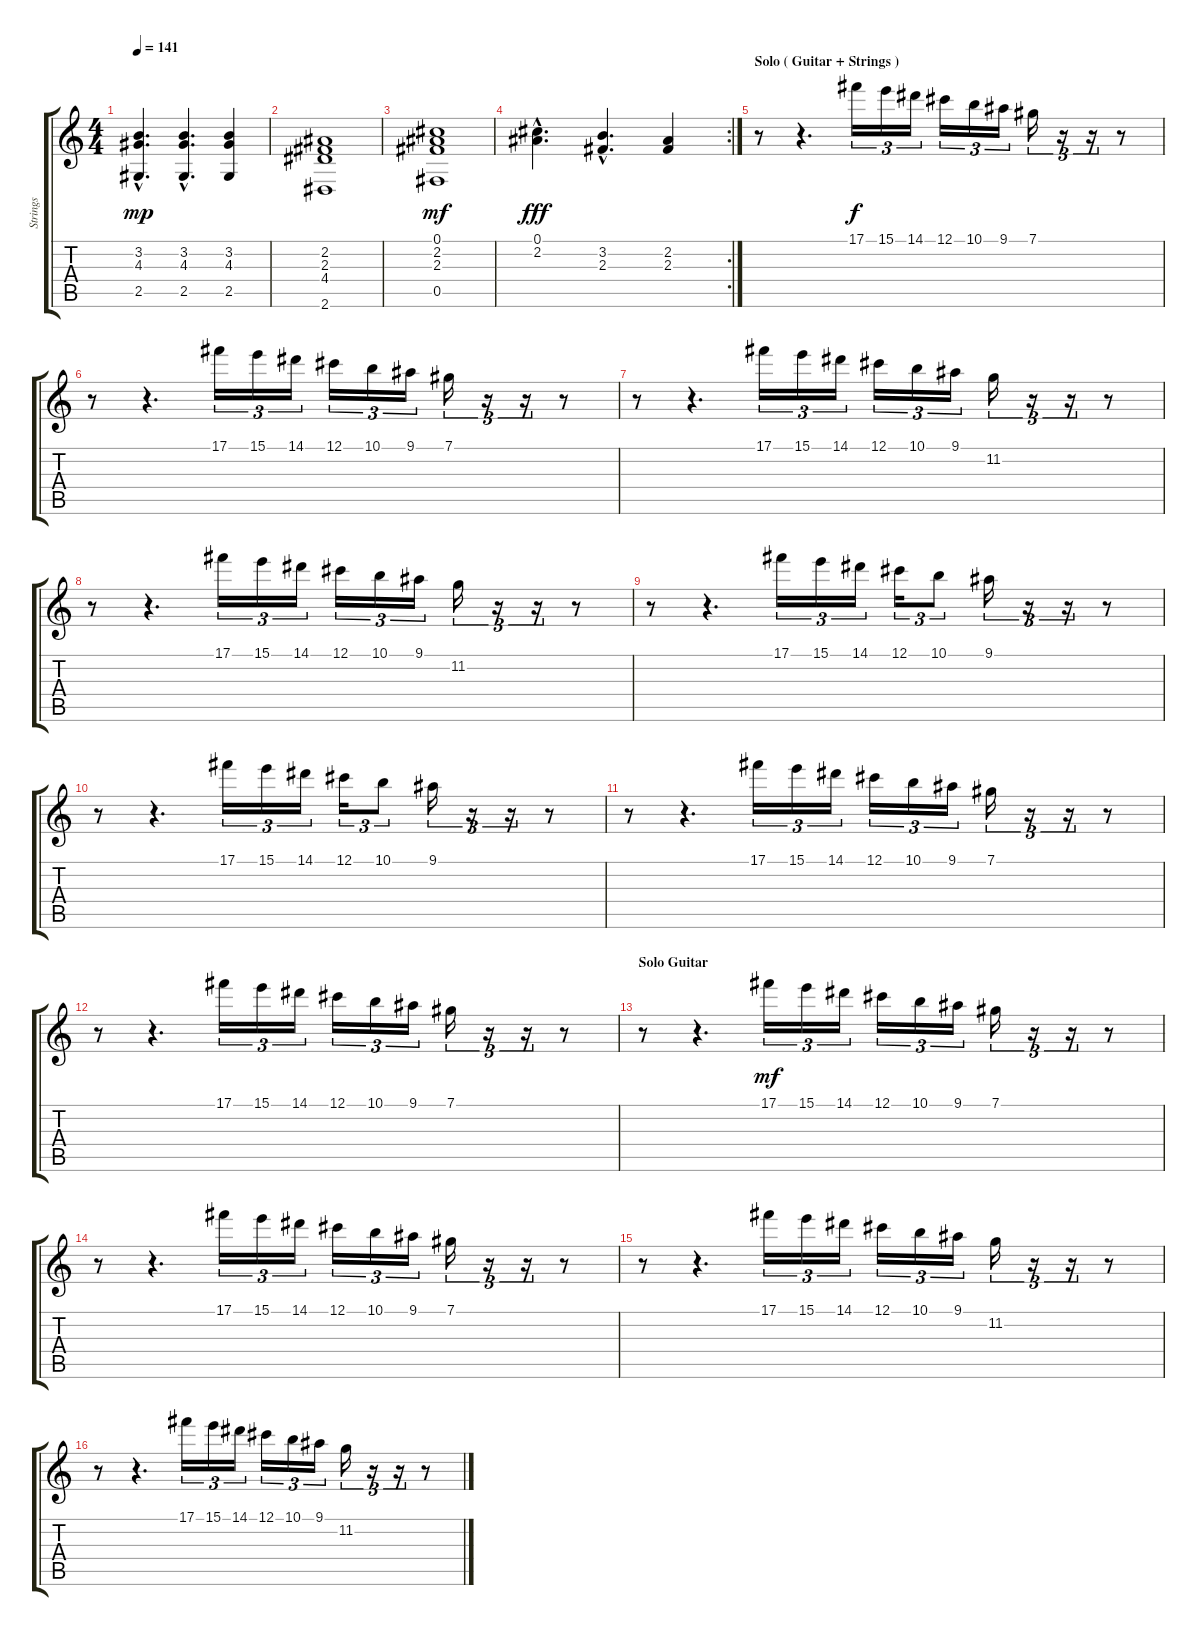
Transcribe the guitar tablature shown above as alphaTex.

\track ("Strings" "Strings") {instrument tremolostrings}
\staff {score tabs}
\tuning (Db5 Ab4 E4 B3 Gb3 Db3) {hide}
\ts (4 4)
\tempo 141
\clef g2
\ks c
(3.2{hac} 4.3{hac} 2.5{hac}).4{d dy mp} (3.2{hac} 4.3{hac} 2.5{hac}).4{d} (3.2 4.3 2.5).4 |
(2.2 2.3 4.4 2.6).1 |
(0.1 2.2 2.3 0.5).1{dy mf} |
\rc 2
(0.1{hac} 2.2{hac}).4{d dy fff} (3.2{hac} 2.3{hac}).4{d} (2.2 2.3).4 |
\section ("" "Solo ( Guitar + Strings )")
r.8{volume 15 balance 11 instrument stringensemble1} r.4{d} 17.1.16{tu (3 2) dy f} 15.1.16{tu (3 2)} 14.1.16{tu (3 2)} 12.1.16{tu (3 2)} 10.1.16{tu (3 2)} 9.1.16{tu (3 2)} 7.1.16{tu (3 2)} r.16{tu (3 2)} r.16{tu (3 2)} r.8 |
r.8{volume 15 balance 11 instrument stringensemble1} r.4{d} 17.1.16{tu (3 2)} 15.1.16{tu (3 2)} 14.1.16{tu (3 2)} 12.1.16{tu (3 2)} 10.1.16{tu (3 2)} 9.1.16{tu (3 2)} 7.1.16{tu (3 2)} r.16{tu (3 2)} r.16{tu (3 2)} r.8 |
r.8{volume 15 balance 11 instrument stringensemble1} r.4{d} 17.1.16{tu (3 2)} 15.1.16{tu (3 2)} 14.1.16{tu (3 2)} 12.1.16{tu (3 2)} 10.1.16{tu (3 2)} 9.1.16{tu (3 2)} 11.2.16{tu (3 2)} r.16{tu (3 2)} r.16{tu (3 2)} r.8 |
r.8{volume 15 balance 11 instrument stringensemble1} r.4{d} 17.1.16{tu (3 2)} 15.1.16{tu (3 2)} 14.1.16{tu (3 2)} 12.1.16{tu (3 2)} 10.1.16{tu (3 2)} 9.1.16{tu (3 2)} 11.2.16{tu (3 2)} r.16{tu (3 2)} r.16{tu (3 2)} r.8 |
r.8{volume 15 balance 11 instrument stringensemble1} r.4{d} 17.1.16{tu (3 2)} 15.1.16{tu (3 2)} 14.1.16{tu (3 2)} 12.1.16{tu (3 2)} 10.1.8{tu (3 2)} 9.1.16{tu (3 2)} r.16{tu (3 2)} r.16{tu (3 2)} r.8 |
r.8{volume 15 balance 11 instrument stringensemble1} r.4{d} 17.1.16{tu (3 2)} 15.1.16{tu (3 2)} 14.1.16{tu (3 2)} 12.1.16{tu (3 2)} 10.1.8{tu (3 2)} 9.1.16{tu (3 2)} r.16{tu (3 2)} r.16{tu (3 2)} r.8 |
r.8{volume 15 balance 11 instrument stringensemble1} r.4{d} 17.1.16{tu (3 2)} 15.1.16{tu (3 2)} 14.1.16{tu (3 2)} 12.1.16{tu (3 2)} 10.1.16{tu (3 2)} 9.1.16{tu (3 2)} 7.1.16{tu (3 2)} r.16{tu (3 2)} r.16{tu (3 2)} r.8 |
r.8{volume 15 balance 11 instrument stringensemble1} r.4{d} 17.1.16{tu (3 2)} 15.1.16{tu (3 2)} 14.1.16{tu (3 2)} 12.1.16{tu (3 2)} 10.1.16{tu (3 2)} 9.1.16{tu (3 2)} 7.1.16{tu (3 2)} r.16{tu (3 2)} r.16{tu (3 2)} r.8 |
\section ("" "Solo Guitar")
r.8{volume 15 balance 11 instrument stringensemble1} r.4{d} 17.1.16{tu (3 2) dy mf} 15.1.16{tu (3 2)} 14.1.16{tu (3 2)} 12.1.16{tu (3 2)} 10.1.16{tu (3 2)} 9.1.16{tu (3 2)} 7.1.16{tu (3 2)} r.16{tu (3 2)} r.16{tu (3 2)} r.8 |
r.8{volume 15 balance 11 instrument stringensemble1} r.4{d} 17.1.16{tu (3 2)} 15.1.16{tu (3 2)} 14.1.16{tu (3 2)} 12.1.16{tu (3 2)} 10.1.16{tu (3 2)} 9.1.16{tu (3 2)} 7.1.16{tu (3 2)} r.16{tu (3 2)} r.16{tu (3 2)} r.8 |
r.8{volume 15 balance 11 instrument stringensemble1} r.4{d} 17.1.16{tu (3 2)} 15.1.16{tu (3 2)} 14.1.16{tu (3 2)} 12.1.16{tu (3 2)} 10.1.16{tu (3 2)} 9.1.16{tu (3 2)} 11.2.16{tu (3 2)} r.16{tu (3 2)} r.16{tu (3 2)} r.8 |
r.8{volume 15 balance 11 instrument stringensemble1} r.4{d} 17.1.16{tu (3 2)} 15.1.16{tu (3 2)} 14.1.16{tu (3 2)} 12.1.16{tu (3 2)} 10.1.16{tu (3 2)} 9.1.16{tu (3 2)} 11.2.16{tu (3 2)} r.16{tu (3 2)} r.16{tu (3 2)} r.8
